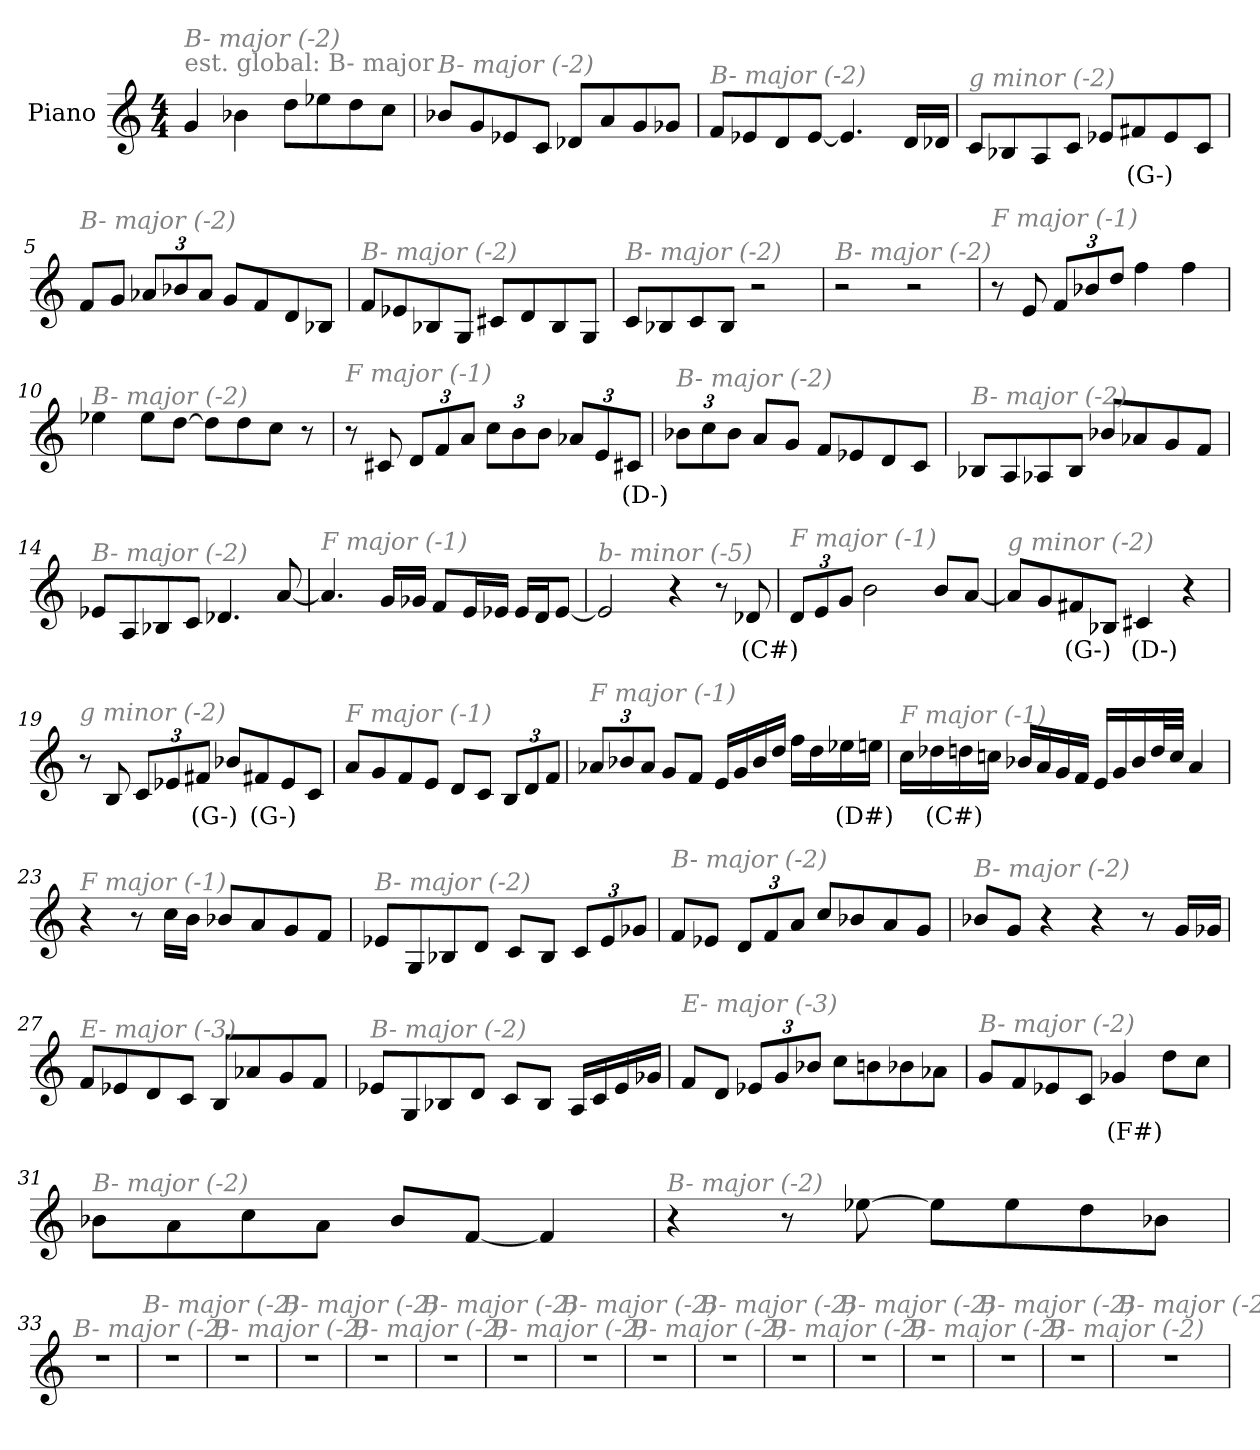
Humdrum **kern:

**kern	**text
*part1	*part1
*staff1	*staff1
*I"Piano	*
*I'Pno	*
*clefG2	*
*k[]	*
*M4/4	*
*MM276	*
=1	=1
!LO:TX:a:color=#808080:t=est. global&colon; B- major	!
!LO:TX:i:color=#808080:t=B- major (-2)	!
4g/	.
4b-X\	.
8dd\L	.
8ee-X\	.
8dd\	.
8cc\J	.
=2	=2
!LO:TX:i:color=#808080:t=B- major (-2)	!
8b-X/L	.
8g/	.
8e-X/	.
8c/J	.
8d-X/L	.
8a/	.
8g/	.
8g-X/J	.
=3	=3
!LO:TX:i:color=#808080:t=B- major (-2)	!
8f/L	.
8e-X/	.
8d/	.
[8e-/J	.
4.e-/]	.
16d/LL	.
16d-X/JJ	.
=4	=4
!LO:TX:i:color=#808080:t=g minor (-2)	!
8c/L	.
8B-X/	.
8A/	.
8c/J	.
8e-X/L	.
8f#Xi/	(G-)
8e-/	.
8c/J	.
!!LO:LB:g=z
=5	=5
!LO:TX:i:color=#808080:t=B- major (-2)	!
8f/L	.
8g/J	.
*Xbrackettup	*
12a-X/L	.
12b-X/	.
12a-/J	.
8g/L	.
8f/	.
8d/	.
8B-X/J	.
=6	=6
!LO:TX:i:color=#808080:t=B- major (-2)	!
8f/L	.
8e-X/	.
8B-X/	.
8G/J	.
8c#X/L	.
8d/	.
8B-/	.
8G/J	.
=7	=7
!LO:TX:i:color=#808080:t=B- major (-2)	!
8c/L	.
8B-X/	.
8c/	.
8B-/J	.
2r	.
=8	=8
!LO:TX:i:color=#808080:t=B- major (-2)	!
2r	.
2r	.
=9	=9
!LO:TX:i:color=#808080:t=F major (-1)	!
8r	.
8e/	.
12f/L	.
12b-X/	.
12dd/J	.
4ff\	.
4ff\	.
!!LO:LB:g=z
=10	=10
!LO:TX:i:color=#808080:t=B- major (-2)	!
4ee-X\	.
8ee-\L	.
[8dd\J	.
8dd\L]	.
8dd\	.
8cc\J	.
8r	.
=11	=11
!LO:TX:i:color=#808080:t=F major (-1)	!
8r	.
8c#X/	.
12d/L	.
12f/	.
12a/J	.
12cc\L	.
12b\	.
12b\J	.
12a-X/L	.
12e/	.
12c#Xi/J	(D-)
=12	=12
!LO:TX:i:color=#808080:t=B- major (-2)	!
12b-X\L	.
12cc\	.
12b-\J	.
8a/L	.
8g/J	.
8f/L	.
8e-X/	.
8d/	.
8c/J	.
=13	=13
!LO:TX:i:color=#808080:t=B- major (-2)	!
8B-X/L	.
8A/	.
8A-X/	.
8B-/J	.
8b-X/L	.
8a-X/	.
8g/	.
8f/J	.
!!LO:LB:g=z
=14	=14
!LO:TX:i:color=#808080:t=B- major (-2)	!
8e-X/L	.
8A/	.
8B-X/	.
8c/J	.
4.d-X/	.
[8a/	.
=15	=15
!LO:TX:i:color=#808080:t=F major (-1)	!
4.a/]	.
16g/LL	.
16g-X/JJ	.
8f/L	.
16e/L	.
16e-X/JJ	.
16e-/LL	.
16d/J	.
[8e-/J	.
=16	=16
!LO:TX:i:color=#808080:t=b- minor (-5)	!
2e-/]	.
4r	.
8r	.
8d-Xi/	(C#)
=17	=17
!LO:TX:i:color=#808080:t=F major (-1)	!
12d/L	.
12e/	.
12g/J	.
2b\	.
8b/L	.
[8a/J	.
!!LO:LB:g=z
=18	=18
!LO:TX:i:color=#808080:t=g minor (-2)	!
8a/L]	.
8g/	.
8f#Xi/	(G-)
8B-X/J	.
4c#Xi/	(D-)
4r	.
=19	=19
!LO:TX:i:color=#808080:t=g minor (-2)	!
8r	.
8B/	.
12c/L	.
12e-X/	.
12f#Xi/J	(G-)
8b-X/L	.
8f#Xi/	(G-)
8e-/	.
8c/J	.
=20	=20
!LO:TX:i:color=#808080:t=F major (-1)	!
8a/L	.
8g/	.
8f/	.
8e/J	.
8d/L	.
8c/J	.
12B/L	.
12d/	.
12f/J	.
!!LO:LB:g=z
=21	=21
!LO:TX:i:color=#808080:t=F major (-1)	!
12a-X/L	.
12b-X/	.
12a-/J	.
8g/L	.
8f/J	.
16e/LL	.
16g/	.
16b-/	.
16dd/JJ	.
16ff\LL	.
16dd\	.
16ee-Xi\	(D#)
16ee\JJ	.
=22	=22
!LO:TX:i:color=#808080:t=F major (-1)	!
16cc\LL	.
16dd-Xi\	(C#)
16dd\	.
16ccn\JJ	.
16b-X/LL	.
16a/	.
16g/	.
16f/JJ	.
16e/LL	.
16g/	.
16b-/	.
32dd/L	.
32cc/JJJ	.
4a/	.
=23	=23
!LO:TX:i:color=#808080:t=F major (-1)	!
4r	.
8r	.
16cc\LL	.
16b\JJ	.
8b-X/L	.
8a/	.
8g/	.
8f/J	.
!!LO:LB:g=z
=24	=24
!LO:TX:i:color=#808080:t=B- major (-2)	!
8e-X/L	.
8G/	.
8B-X/	.
8d/J	.
8c/L	.
8B-/J	.
12c/L	.
12e-/	.
12g-X/J	.
=25	=25
!LO:TX:i:color=#808080:t=B- major (-2)	!
8f/L	.
8e-X/J	.
12d/L	.
12f/	.
12a/J	.
8cc/L	.
8b-X/	.
8a/	.
8g/J	.
=26	=26
!LO:TX:i:color=#808080:t=B- major (-2)	!
8b-X/L	.
8g/J	.
4r	.
4r	.
8r	.
16g/LL	.
16g-X/JJ	.
=27	=27
!LO:TX:i:color=#808080:t=E- major (-3)	!
8f/L	.
8e-X/	.
8d/	.
8c/J	.
8B/L	.
8a-X/	.
8g/	.
8f/J	.
!!LO:LB:g=z
=28	=28
!LO:TX:i:color=#808080:t=B- major (-2)	!
8e-X/L	.
8G/	.
8B-X/	.
8d/J	.
8c/L	.
8B-/J	.
16A/LL	.
16c/	.
16e-/	.
16g-X/JJ	.
=29	=29
!LO:TX:i:color=#808080:t=E- major (-3)	!
8f/L	.
8d/J	.
12e-X/L	.
12g/	.
12b-X/J	.
8cc\L	.
8bn\	.
8b-X\	.
8a-X\J	.
=30	=30
!LO:TX:i:color=#808080:t=B- major (-2)	!
8g/L	.
8f/	.
8e-X/	.
8c/J	.
4g-Xi/	(F#)
8dd\L	.
8cc\J	.
=31	=31
!LO:TX:i:color=#808080:t=B- major (-2)	!
8b-X\L	.
8a\	.
8cc\	.
8a\J	.
8b-/L	.
[8f/J	.
4f/]	.
!!LO:LB:g=z
=32	=32
!LO:TX:i:color=#808080:t=B- major (-2)	!
4r	.
8r	.
[8ee-X\	.
8ee-\L]	.
8ee-\	.
8dd\	.
8b-X\J	.
=33	=33
!LO:TX:i:color=#808080:t=B- major (-2)	!
1r	.
=34	=34
!LO:TX:i:color=#808080:t=B- major (-2)	!
1r	.
=35	=35
!LO:TX:i:color=#808080:t=B- major (-2)	!
1r	.
=36	=36
!LO:TX:i:color=#808080:t=B- major (-2)	!
1r	.
=37	=37
!LO:TX:i:color=#808080:t=B- major (-2)	!
1r	.
=38	=38
!LO:TX:i:color=#808080:t=B- major (-2)	!
1r	.
=39	=39
!LO:TX:i:color=#808080:t=B- major (-2)	!
1r	.
=40	=40
!LO:TX:i:color=#808080:t=B- major (-2)	!
1r	.
!!LO:LB:g=z
=41	=41
!LO:TX:i:color=#808080:t=B- major (-2)	!
1r	.
=42	=42
!LO:TX:i:color=#808080:t=B- major (-2)	!
1r	.
=43	=43
!LO:TX:i:color=#808080:t=B- major (-2)	!
1r	.
=44	=44
!LO:TX:i:color=#808080:t=B- major (-2)	!
1r	.
=45	=45
!LO:TX:i:color=#808080:t=B- major (-2)	!
1r	.
=46	=46
!LO:TX:i:color=#808080:t=B- major (-2)	!
1r	.
=47	=47
!LO:TX:i:color=#808080:t=B- major (-2)	!
1r	.
=48	=48
!LO:TX:i:color=#808080:t=B- major (-2)	!
1r	.
=	=
*-	*-
